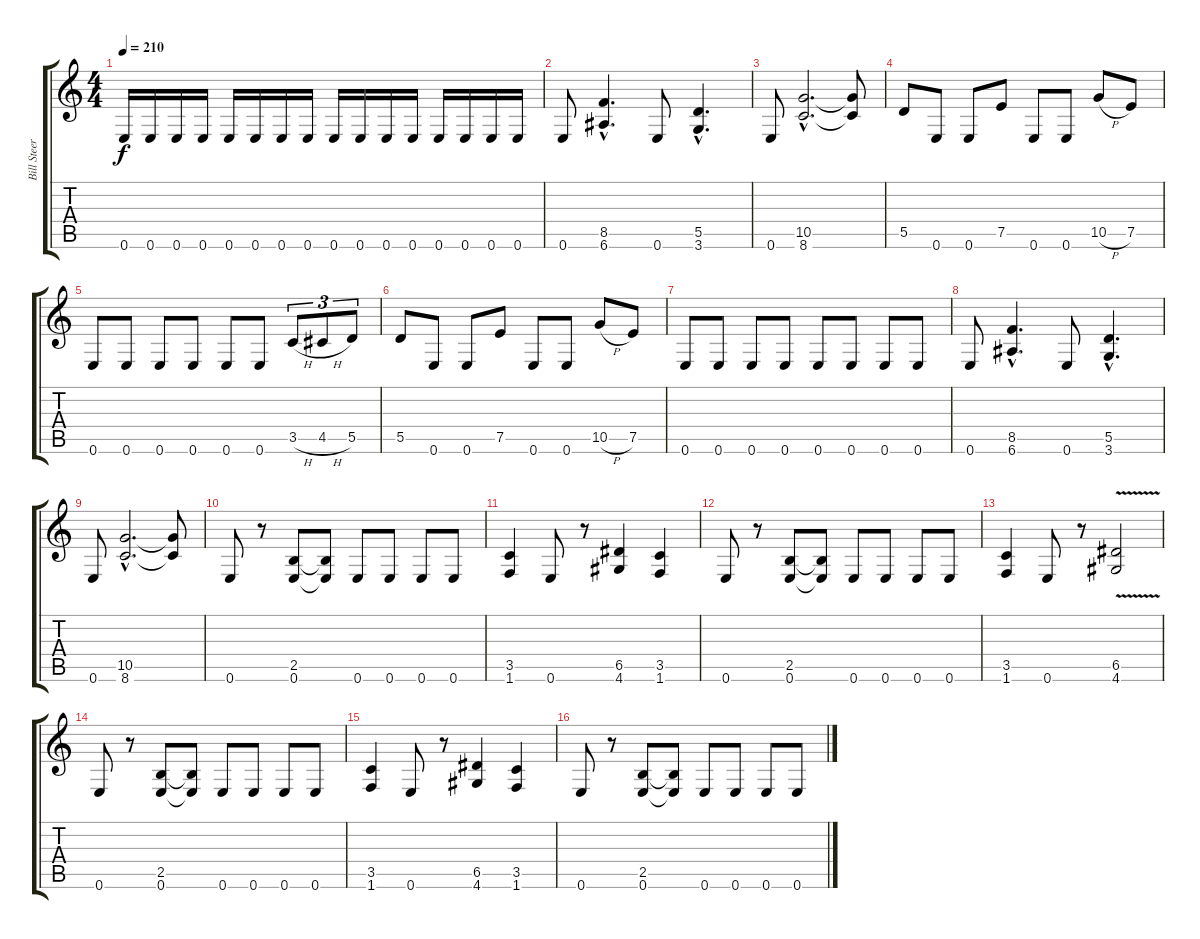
\track ("Bill Steer" "Bill Steer") {instrument distortionguitar}
\staff {score tabs}
\tuning (E4 B3 G3 D3 A2 E2) {hide}
\ts (4 4)
\tempo 210
\clef g2
\ks c
0.6.16{dy f} 0.6.16 0.6.16 0.6.16 0.6.16 0.6.16 0.6.16 0.6.16 0.6.16 0.6.16 0.6.16 0.6.16 0.6.16 0.6.16 0.6.16 0.6.16 |
0.6.8 (8.5{hac} 6.6{hac}).4{d} 0.6.8 (5.5{hac} 3.6{hac}).4{d} |
0.6.8 (10.5{hac} 8.6{hac}).2{d} (10.5{t} 8.6{t}).8 |
5.5.8 0.6.8 0.6.8 7.5.8 0.6.8 0.6.8 10.5{h}.8 7.5.8 |
0.6.8 0.6.8 0.6.8 0.6.8 0.6.8 0.6.8 3.5{h}.8{tu (3 2)} 4.5{h}.8{tu (3 2)} 5.5.8{tu (3 2)} |
5.5.8 0.6.8 0.6.8 7.5.8 0.6.8 0.6.8 10.5{h}.8 7.5.8 |
0.6.8 0.6.8 0.6.8 0.6.8 0.6.8 0.6.8 0.6.8 0.6.8 |
0.6.8 (8.5{hac} 6.6{hac}).4{d} 0.6.8 (5.5{hac} 3.6{hac}).4{d} |
0.6.8 (10.5{hac} 8.6{hac}).2{d} (10.5{t} 8.6{t}).8 |
0.6.8 r.8 (2.5 0.6).8 (2.5{t} 0.6{t}).8 0.6.8 0.6.8 0.6.8 0.6.8 |
(3.5 1.6).4 0.6.8 r.8 (6.5 4.6).4 (3.5 1.6).4 |
0.6.8 r.8 (2.5 0.6).8 (2.5{t} 0.6{t}).8 0.6.8 0.6.8 0.6.8 0.6.8 |
(3.5 1.6).4 0.6.8 r.8 (6.5{v} 4.6{v}).2 |
0.6.8 r.8 (2.5 0.6).8 (2.5{t} 0.6{t}).8 0.6.8 0.6.8 0.6.8 0.6.8 |
(3.5 1.6).4 0.6.8 r.8 (6.5 4.6).4 (3.5 1.6).4 |
0.6.8 r.8 (2.5 0.6).8 (2.5{t} 0.6{t}).8 0.6.8 0.6.8 0.6.8 0.6.8
